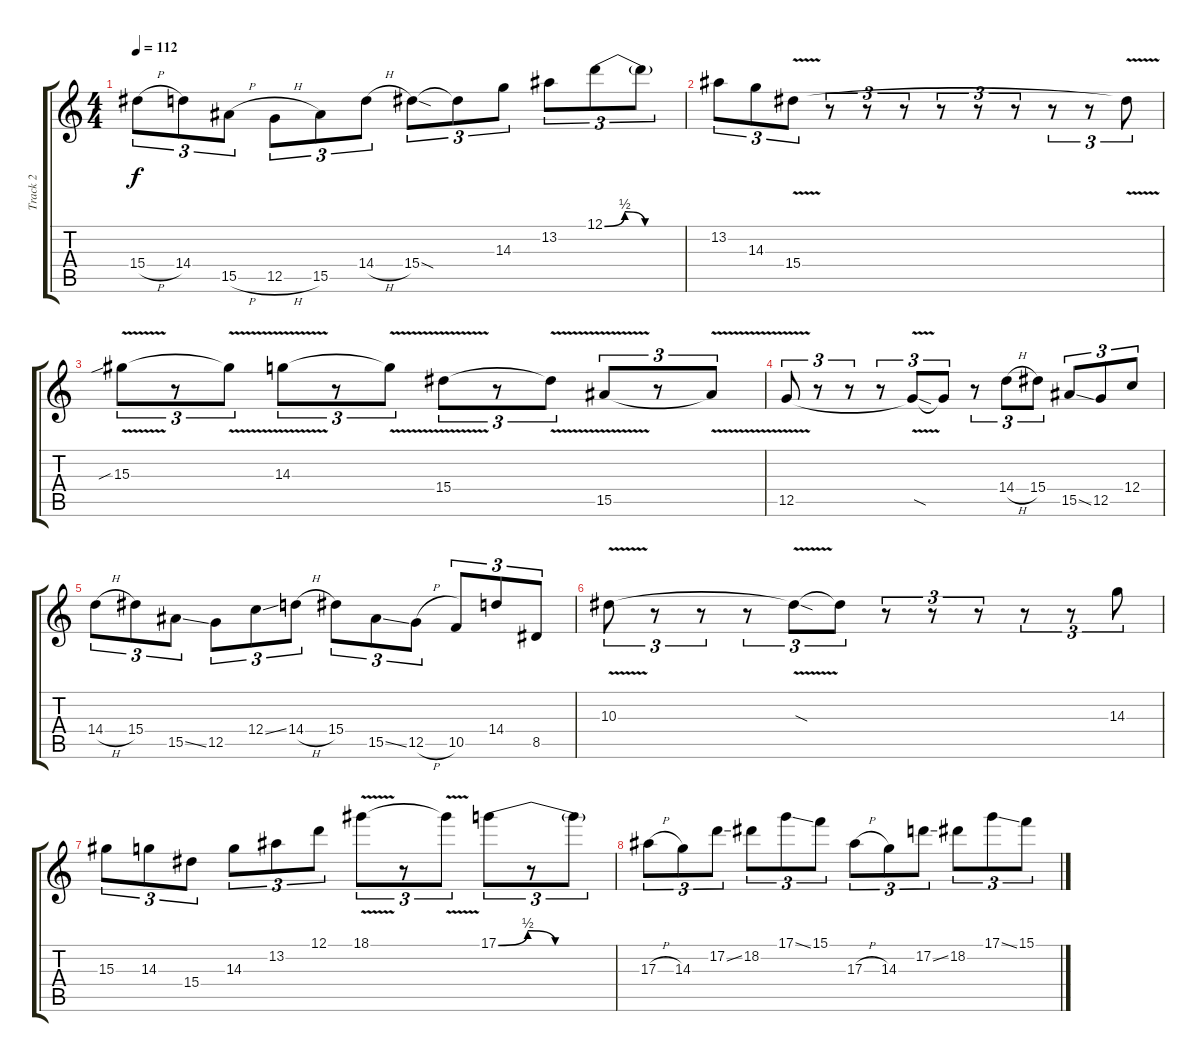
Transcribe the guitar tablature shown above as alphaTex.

\track ("Track 2" "Track 2") {instrument distortionguitar}
\staff {score tabs}
\tuning (D4 A3 F3 C3 G2 C2) {hide}
\ts (4 4)
\tempo 112
\clef g2
\ks c
15.4{h}.8{tu (3 2) dy f} 14.4.8{tu (3 2)} 15.5{h}.8{tu (3 2)} 12.5{h}.8{tu (3 2)} 15.5.8{tu (3 2)} 14.4{h}.8{tu (3 2)} 15.4{sod}.8{tu (3 2)} 15.4{t}.8{tu (3 2)} 14.3.8{tu (3 2)} 13.2.8{tu (3 2)} 12.1{be (custom 0 0 15 2 30 0 60 0)}.8{tu (3 2)} 12.1{t}.8{tu (3 2)} |
13.2.8{tu (3 2)} 14.3.8{tu (3 2)} 15.4{v}.8{tu (3 2)} r.8{tu (3 2)} r.8{tu (3 2)} r.8{tu (3 2)} r.8{tu (3 2)} r.8{tu (3 2)} r.8{tu (3 2)} r.8{tu (3 2)} r.8{tu (3 2)} 15.4{t}.8{tu (3 2)} |
15.3{v sib}.8{tu (3 2)} r.8{tu (3 2)} 15.3{t}.8{tu (3 2)} 14.3{v}.8{tu (3 2)} r.8{tu (3 2)} 14.3{t}.8{tu (3 2)} 15.4{v}.8{tu (3 2)} r.8{tu (3 2)} 15.4{t}.8{tu (3 2)} 15.5{v}.8{tu (3 2)} r.8{tu (3 2)} 15.5{t}.8{tu (3 2)} |
12.5{v}.8{tu (3 2)} r.8{tu (3 2)} r.8{tu (3 2)} r.8{tu (3 2)} 12.5{sod t}.8{tu (3 2)} 12.5{t}.8{tu (3 2)} r.8{tu (3 2)} 14.4{h}.8{tu (3 2)} 15.4.8{tu (3 2)} 15.5{ss}.8{tu (3 2)} 12.5.8{tu (3 2)} 12.4.8{tu (3 2)} |
14.4{h}.8{tu (3 2)} 15.4.8{tu (3 2)} 15.5{ss}.8{tu (3 2)} 12.5.8{tu (3 2)} 12.4{ss}.8{tu (3 2)} 14.4{h}.8{tu (3 2)} 15.4.8{tu (3 2)} 15.5{ss}.8{tu (3 2)} 12.5{h}.8{tu (3 2)} 10.5.8{tu (3 2)} 14.4.8{tu (3 2)} 8.5.8{tu (3 2)} |
10.3{v}.8{tu (3 2)} r.8{tu (3 2)} r.8{tu (3 2)} r.8{tu (3 2)} 10.3{sod t}.8{tu (3 2)} 10.3{t}.8{tu (3 2)} r.8{tu (3 2)} r.8{tu (3 2)} r.8{tu (3 2)} r.8{tu (3 2)} r.8{tu (3 2)} 14.3.8{tu (3 2)} |
15.3.8{tu (3 2)} 14.3.8{tu (3 2)} 15.4.8{tu (3 2)} 14.3.8{tu (3 2)} 13.2.8{tu (3 2)} 12.1.8{tu (3 2)} 18.1{v}.8{tu (3 2)} r.8{tu (3 2)} 18.1{t}.8{tu (3 2)} 17.1{be (custom 0 0 15 2 29 0 60 0)}.8{tu (3 2)} r.8{tu (3 2)} 17.1{t}.8{tu (3 2)} |
17.3{h}.8{tu (3 2)} 14.3.8{tu (3 2)} 17.2{ss}.8{tu (3 2)} 18.2.8{tu (3 2)} 17.1{ss}.8{tu (3 2)} 15.1.8{tu (3 2)} 17.3{h}.8{tu (3 2)} 14.3.8{tu (3 2)} 17.2{ss}.8{tu (3 2)} 18.2.8{tu (3 2)} 17.1{ss}.8{tu (3 2)} 15.1.8{tu (3 2)}
